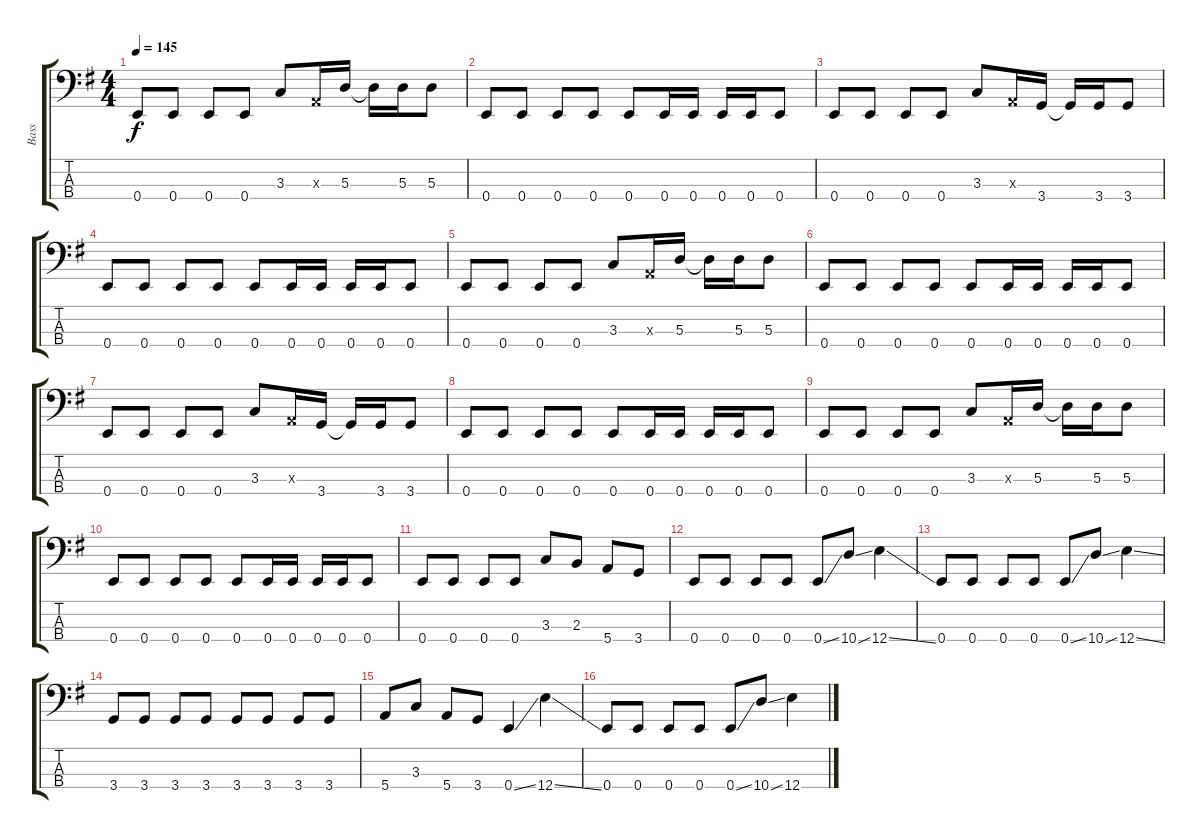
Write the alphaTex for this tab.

\track ("Bass" "Bass") {instrument electricbasspick}
\staff {score tabs}
\tuning (G2 D2 A1 E1) {hide}
\ts (4 4)
\tempo 145
\clef f4
\ks eminor
0.4.8{dy f} 0.4.8 0.4.8 0.4.8 3.3.8 0.3{x}.16 5.3.16 5.3{t}.16 5.3.16 5.3.8 |
0.4.8 0.4.8 0.4.8 0.4.8 0.4.8 0.4.16 0.4.16 0.4.16 0.4.16 0.4.8 |
0.4.8 0.4.8 0.4.8 0.4.8 3.3.8 0.3{x}.16 3.4.16 3.4{t}.16 3.4.16 3.4.8 |
0.4.8 0.4.8 0.4.8 0.4.8 0.4.8 0.4.16 0.4.16 0.4.16 0.4.16 0.4.8 |
0.4.8 0.4.8 0.4.8 0.4.8 3.3.8 0.3{x}.16 5.3.16 5.3{t}.16 5.3.16 5.3.8 |
0.4.8 0.4.8 0.4.8 0.4.8 0.4.8 0.4.16 0.4.16 0.4.16 0.4.16 0.4.8 |
0.4.8 0.4.8 0.4.8 0.4.8 3.3.8 0.3{x}.16 3.4.16 3.4{t}.16 3.4.16 3.4.8 |
0.4.8 0.4.8 0.4.8 0.4.8 0.4.8 0.4.16 0.4.16 0.4.16 0.4.16 0.4.8 |
0.4.8 0.4.8 0.4.8 0.4.8 3.3.8 0.3{x}.16 5.3.16 5.3{t}.16 5.3.16 5.3.8 |
0.4.8 0.4.8 0.4.8 0.4.8 0.4.8 0.4.16 0.4.16 0.4.16 0.4.16 0.4.8 |
0.4.8 0.4.8 0.4.8 0.4.8 3.3.8 2.3.8 5.4.8 3.4.8 |
0.4.8 0.4.8 0.4.8 0.4.8 0.4{ss}.8 10.4{ss}.8 12.4{ss}.4 |
0.4.8 0.4.8 0.4.8 0.4.8 0.4{ss}.8 10.4{ss}.8 12.4{ss}.4 |
3.4.8 3.4.8 3.4.8 3.4.8 3.4.8 3.4.8 3.4.8 3.4.8 |
5.4.8 3.3.8 5.4.8 3.4.8 0.4{ss}.4 12.4{ss}.4 |
0.4.8 0.4.8 0.4.8 0.4.8 0.4{ss}.8 10.4{ss}.8 12.4{ss}.4
